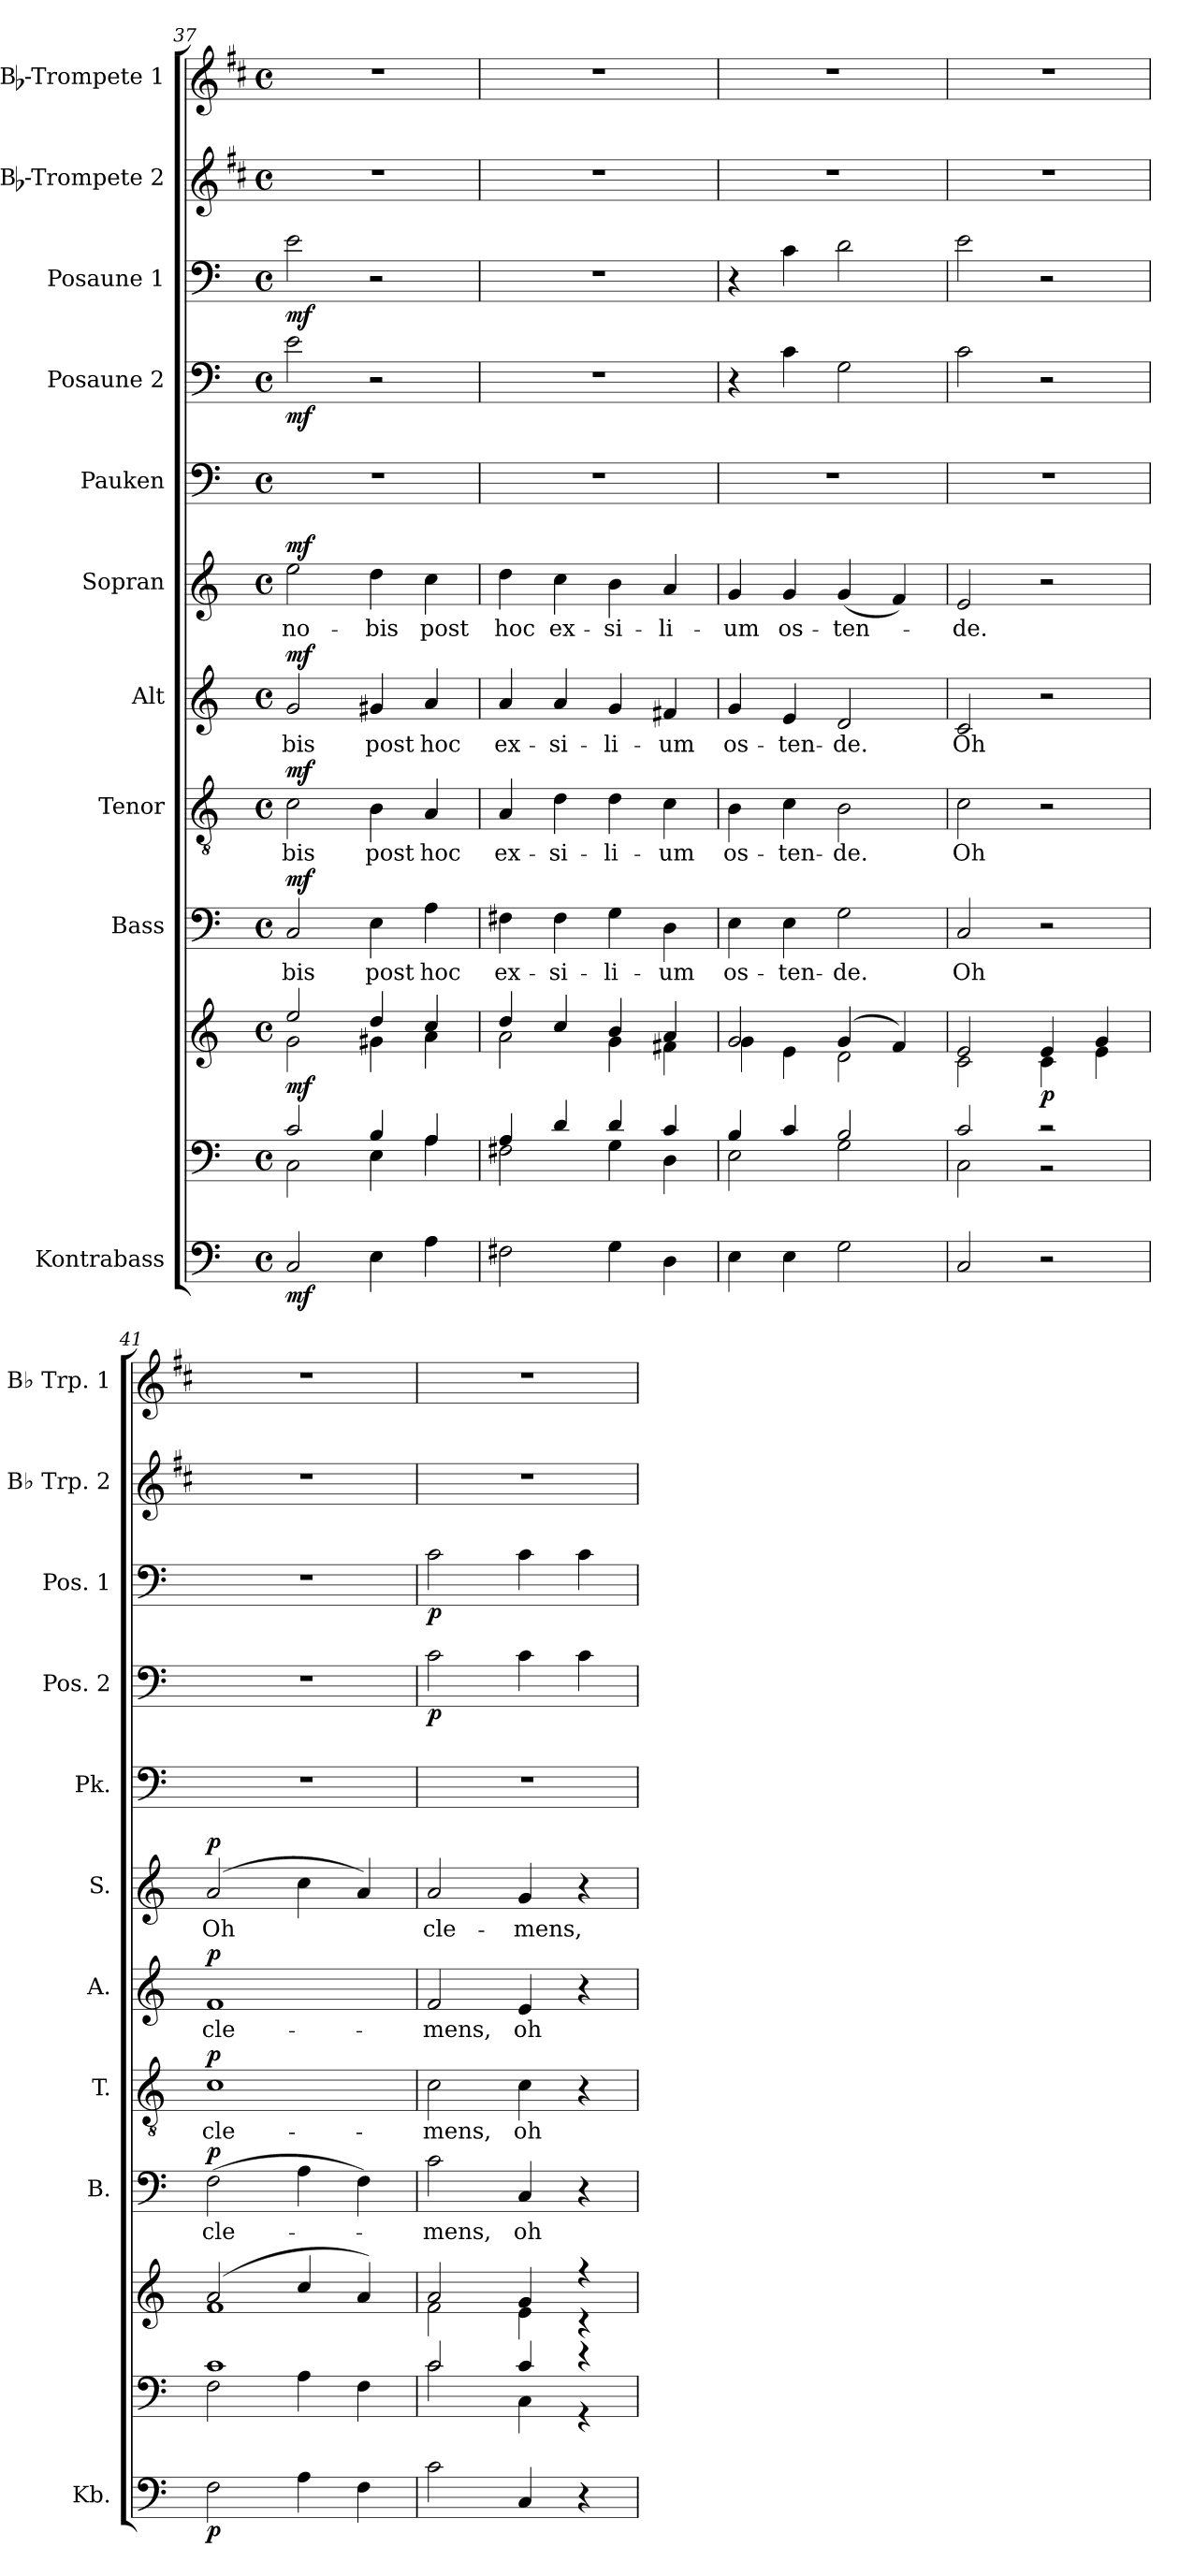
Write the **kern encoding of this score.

**kern	**dynam	**kern	**kern	**dynam	**kern	**text	**dynam	**kern	**text	**dynam	**kern	**text	**dynam	**kern	**text	**dynam	**kern	**kern	**dynam	**kern	**dynam	**kern	**kern
*part11	*part11	*part10	*part10	*part10	*part9	*part9	*part9	*part8	*part8	*part8	*part7	*part7	*part7	*part6	*part6	*part6	*part5	*part4	*part4	*part3	*part3	*part2	*part1
*staff12	*staff12	*staff11	*staff10	*staff10/11	*staff9	*staff9	*staff9	*staff8	*staff8	*staff8	*staff7	*staff7	*staff7	*staff6	*staff6	*staff6	*staff5	*staff4	*staff4	*staff3	*staff3	*staff2	*staff1
*I"Kontrabass	*	*	*	*	*I"Bass	*	*	*I"Tenor	*	*	*I"Alt	*	*	*I"Sopran	*	*	*I"Pauken	*I"Posaune 2	*	*I"Posaune 1	*	*I"Bb-Trompete 2	*I"Bb-Trompete 1
*I'Kb.	*	*	*	*	*I'B.	*	*	*I'T.	*	*	*I'A.	*	*	*I'S.	*	*	*I'Pk.	*I'Pos. 2	*	*I'Pos. 1	*	*I'Bb Trp. 2	*I'Bb Trp. 1
*clefF4	*	*clefF4	*clefG2	*	*clefF4	*	*	*clefGv2	*	*	*clefG2	*	*	*clefG2	*	*	*clefF4	*clefF4	*	*clefF4	*	*clefG2	*clefG2
*ITrd7c12	*	*	*	*	*	*	*	*	*	*	*	*	*	*	*	*	*	*	*	*	*	*ITrd1c2	*ITrd1c2
*k[]	*	*k[]	*k[]	*	*k[]	*	*	*k[]	*	*	*k[]	*	*	*k[]	*	*	*k[]	*k[]	*	*k[]	*	*k[]	*k[]
*C:	*	*C:	*C:	*	*C:	*	*	*C:	*	*	*C:	*	*	*C:	*	*	*C:	*C:	*	*C:	*	*C:	*C:
*M4/4	*	*M4/4	*M4/4	*	*M4/4	*	*	*M4/4	*	*	*M4/4	*	*	*M4/4	*	*	*M4/4	*M4/4	*	*M4/4	*	*M4/4	*M4/4
*met(c)	*	*met(c)	*met(c)	*	*met(c)	*	*	*met(c)	*	*	*met(c)	*	*	*met(c)	*	*	*met(c)	*met(c)	*	*met(c)	*	*met(c)	*met(c)
=37	=37	=37	=37	=37	=37	=37	=37	=37	=37	=37	=37	=37	=37	=37	=37	=37	=37	=37	=37	=37	=37	=37	=37
*	*	*^	*^	*	*	*	*	*	*	*	*	*	*	*	*	*	*	*	*	*	*	*	*
!	!LO:DY:b	!	!	!	!	!LO:DY:b	!	!LO:LY:b	!LO:DY:a	!	!LO:LY:b	!LO:DY:a	!	!LO:LY:b	!LO:DY:a	!	!LO:LY:b	!LO:DY:a	!	!	!LO:DY:b	!	!LO:DY:b	!	!
2CC/	mf	2c/	2C\	2ee/	2g\	mf	2C/	-bis	mf	2c\	-bis	mf	2g/	-bis	mf	2ee\	no-	mf	1r	2e\	mf	2e\	mf	1r	1r
!	!	!	!	!	!	!	!	!LO:LY:b	!	!	!LO:LY:b	!	!	!LO:LY:b	!	!	!LO:LY:b	!	!	!	!	!	!	!	!
4EE\	.	4B/	4E\	4dd/	4g#X\	.	4E\	post	.	4B\	post	.	4g#X/	post	.	4dd\	-bis	.	.	2r	.	2r	.	.	.
!	!	!	!	!	!	!	!	!LO:LY:b	!	!	!LO:LY:b	!	!	!LO:LY:b	!	!	!LO:LY:b	!	!	!	!	!	!	!	!
4AA\	.	4A/	4A\	4cc/	4a\	.	4A\	hoc	.	4A/	hoc	.	4a/	hoc	.	4cc\	post	.	.	.	.	.	.	.	.
=38	=38	=38	=38	=38	=38	=38	=38	=38	=38	=38	=38	=38	=38	=38	=38	=38	=38	=38	=38	=38	=38	=38	=38	=38	=38
!	!	!	!	!	!	!	!	!LO:LY:b	!	!	!LO:LY:b	!	!	!LO:LY:b	!	!	!LO:LY:b	!	!	!	!	!	!	!	!
2FF#X\	.	4A/	2F#X\	4dd/	2a\	.	4F#X\	ex-	.	4A/	ex-	.	4a/	ex-	.	4dd\	hoc	.	1r	1r	.	1r	.	1r	1r
!	!	!	!	!	!	!	!	!LO:LY:b	!	!	!LO:LY:b	!	!	!LO:LY:b	!	!	!LO:LY:b	!	!	!	!	!	!	!	!
.	.	4d/	.	4cc/	.	.	4F#\	-si-	.	4d\	-si-	.	4a/	-si-	.	4cc\	ex-	.	.	.	.	.	.	.	.
!	!	!	!	!	!	!	!	!LO:LY:b	!	!	!LO:LY:b	!	!	!LO:LY:b	!	!	!LO:LY:b	!	!	!	!	!	!	!	!
4GG\	.	4d/	4G\	4b/	4g\	.	4G\	-li-	.	4d\	-li-	.	4g/	-li-	.	4b\	-si-	.	.	.	.	.	.	.	.
!	!	!	!	!	!	!	!	!LO:LY:b	!	!	!LO:LY:b	!	!	!LO:LY:b	!	!	!LO:LY:b	!	!	!	!	!	!	!	!
4DD\	.	4c/	4D\	4a/	4f#X\	.	4D\	-um	.	4c\	-um	.	4f#X/	-um	.	4a/	-li-	.	.	.	.	.	.	.	.
=39	=39	=39	=39	=39	=39	=39	=39	=39	=39	=39	=39	=39	=39	=39	=39	=39	=39	=39	=39	=39	=39	=39	=39	=39	=39
!	!	!	!	!	!	!	!	!LO:LY:b	!	!	!LO:LY:b	!	!	!LO:LY:b	!	!	!LO:LY:b	!	!	!	!	!	!	!	!
4EE\	.	4B/	2E\	2g/	4g\	.	4E\	os-	.	4B\	os-	.	4g/	os-	.	4g/	-um	.	1r	4r	.	4r	.	1r	1r
!	!	!	!	!	!	!	!	!LO:LY:b	!	!	!LO:LY:b	!	!	!LO:LY:b	!	!	!LO:LY:b	!	!	!	!	!	!	!	!
4EE\	.	4c/	.	.	4e\	.	4E\	-ten-	.	4c\	-ten-	.	4e/	-ten-	.	4g/	os-	.	.	4c\	.	4c\	.	.	.
!	!	!	!	!	!	!	!	!LO:LY:b	!	!	!LO:LY:b	!	!	!LO:LY:b	!	!	!LO:LY:b	!	!	!	!	!	!	!	!
2GG\	.	2B/	2G\	(4g/	2d\	.	2G\	-de.	.	2B\	-de.	.	2d/	-de.	.	(<4g/	-ten-	.	.	2G\	.	2d\	.	.	.
.	.	.	.	4f/)	.	.	.	.	.	.	.	.	.	.	.	4f/)	.	.	.	.	.	.	.	.	.
=40	=40	=40	=40	=40	=40	=40	=40	=40	=40	=40	=40	=40	=40	=40	=40	=40	=40	=40	=40	=40	=40	=40	=40	=40	=40
!	!	!	!	!	!	!	!	!LO:LY:b	!	!	!LO:LY:b	!	!	!LO:LY:b	!	!	!LO:LY:b	!	!	!	!	!	!	!	!
2CC/	.	2c/	2C\	2e/	2c\	.	2C/	Oh	.	2c\	Oh	.	2c/	Oh	.	2e/	-de.	.	1r	2c\	.	2e\	.	1r	1r
!	!	!	!	!	!	!LO:DY:b	!	!	!	!	!	!	!	!	!	!	!	!	!	!	!	!	!	!	!
2r	.	2r	2r	4e/	4c\	p	2r	.	.	2r	.	.	2r	.	.	2r	.	.	.	2r	.	2r	.	.	.
.	.	.	.	4g/	4e\	.	.	.	.	.	.	.	.	.	.	.	.	.	.	.	.	.	.	.	.
=41	=41	=41	=41	=41	=41	=41	=41	=41	=41	=41	=41	=41	=41	=41	=41	=41	=41	=41	=41	=41	=41	=41	=41	=41	=41
!	!LO:DY:b	!	!	!	!	!	!	!LO:LY:b	!LO:DY:a	!	!LO:LY:b	!LO:DY:a	!	!LO:LY:b	!LO:DY:a	!	!LO:LY:b	!LO:DY:a	!	!	!	!	!	!	!
2FF\	p	1c	2F\	(2a/	1f	.	(>2F\	cle-	p	1c	cle-	p	1f	cle-	p	(2a/	Oh	p	1r	1r	.	1r	.	1r	1r
4AA\	.	.	4A\	4cc/	.	.	4A\	.	.	.	.	.	.	.	.	4cc\	.	.	.	.	.	.	.	.	.
4FF\	.	.	4F\	4a/)	.	.	4F\)	.	.	.	.	.	.	.	.	4a/)	.	.	.	.	.	.	.	.	.
!!LO:PB:g=z
=42	=42	=42	=42	=42	=42	=42	=42	=42	=42	=42	=42	=42	=42	=42	=42	=42	=42	=42	=42	=42	=42	=42	=42	=42	=42
!	!	!	!	!	!	!	!	!LO:LY:b	!	!	!LO:LY:b	!	!	!LO:LY:b	!	!	!LO:LY:b	!	!	!	!LO:DY:b	!	!LO:DY:b	!	!
2C\	.	2c/	2c\	2a/	2f\	.	2c\	-mens,	.	2c\	-mens,	.	2f/	-mens,	.	2a/	cle-	.	1r	2c\	p	2c\	p	1r	1r
!	!	!	!	!	!	!	!	!LO:LY:b	!	!	!LO:LY:b	!	!	!LO:LY:b	!	!	!LO:LY:b	!	!	!	!	!	!	!	!
4CC/	.	4c/	4C\	4g/	4e\	.	4C/	oh	.	4c\	oh	.	4e/	oh	.	4g/	-mens,	.	.	4c\	.	4c\	.	.	.
4r	.	4r	4r	4r	4r	.	4r	.	.	4r	.	.	4r	.	.	4r	.	.	.	4c\	.	4c\	.	.	.
*	*	*v	*v	*	*	*	*	*	*	*	*	*	*	*	*	*	*	*	*	*	*	*	*	*	*
*	*	*	*v	*v	*	*	*	*	*	*	*	*	*	*	*	*	*	*	*	*	*	*	*	*
=	=	=	=	=	=	=	=	=	=	=	=	=	=	=	=	=	=	=	=	=	=	=	=
*-	*-	*-	*-	*-	*-	*-	*-	*-	*-	*-	*-	*-	*-	*-	*-	*-	*-	*-	*-	*-	*-	*-	*-
